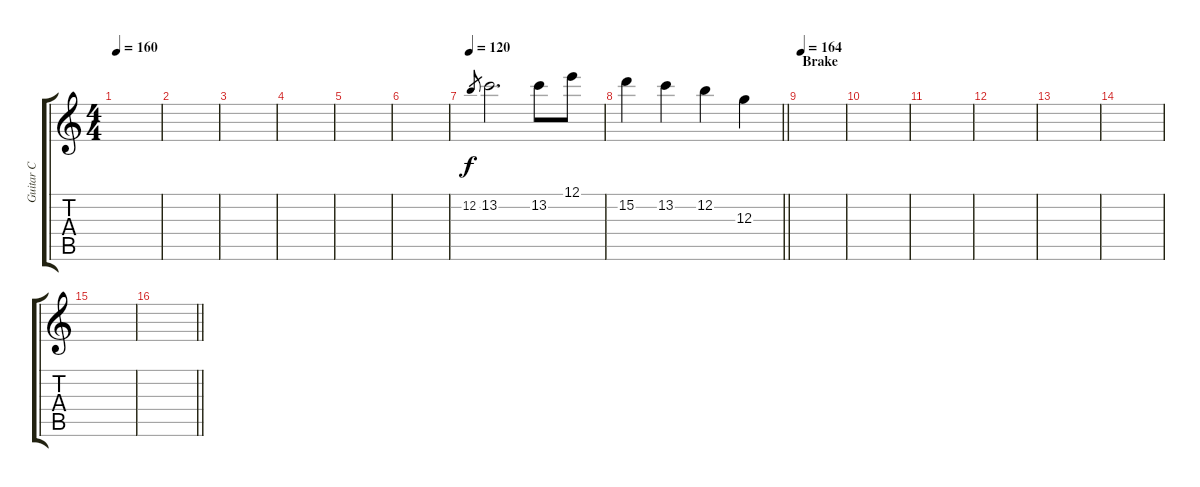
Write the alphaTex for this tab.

\track ("Guitar C" "Guitar C") {instrument distortionguitar}
\staff {score tabs}
\tuning (E4 B3 G3 D3 A2 D2) {hide}
\ts (4 4)
\tempo 160
\clef g2
\ks c
|
|
|
|
|
|
\tempo 120
12.2.8{gr dy f} 13.2.2{d} 13.2.8 12.1.8 |
\barLineRight lightlight
15.2.4 13.2.4 12.2.4 12.3.4 |
\section ("" "Brake")
\tempo 164
|
|
|
|
|
|
|
\barLineRight lightlight
